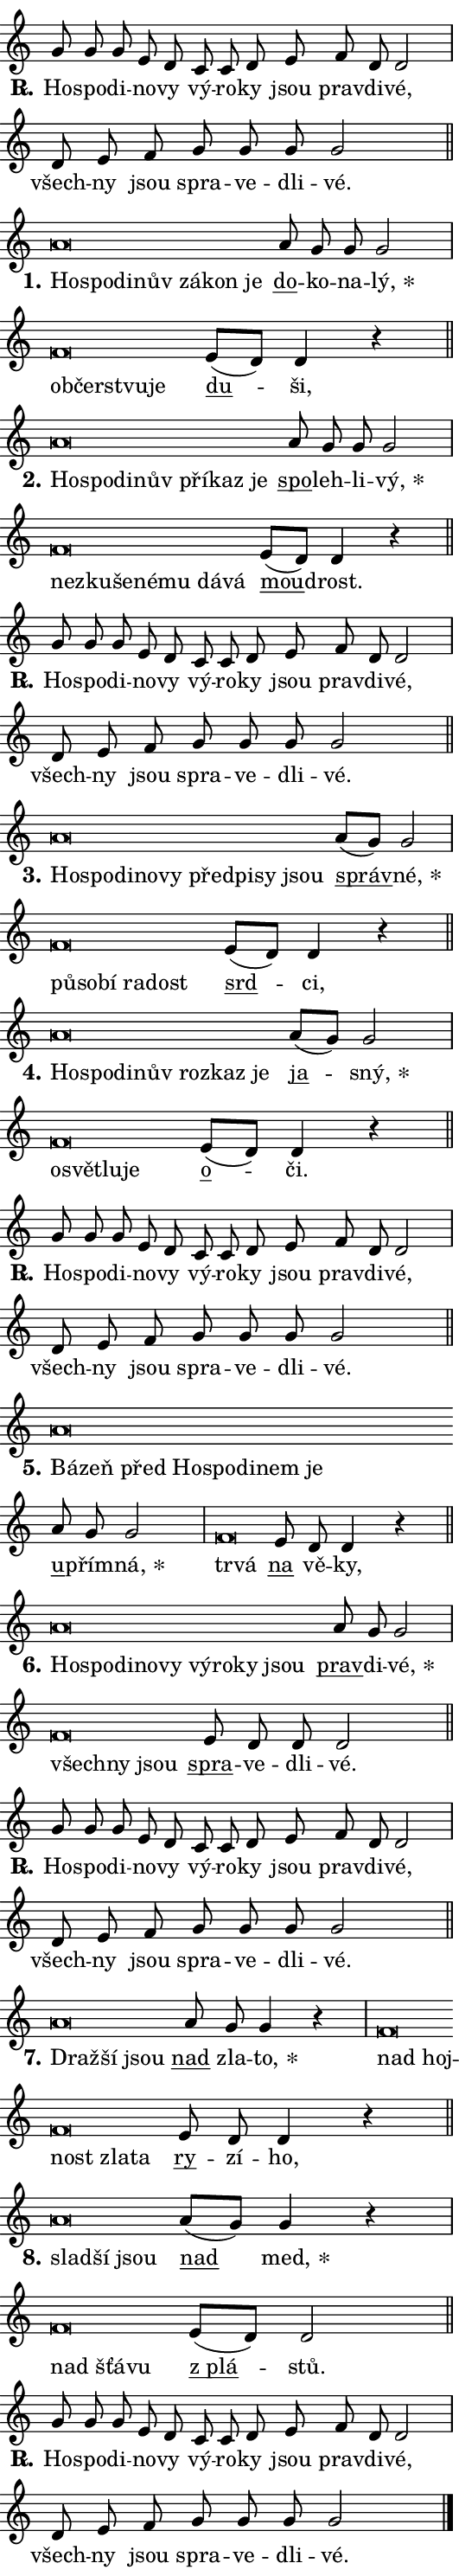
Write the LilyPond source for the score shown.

\version "2.24.0"
\header { tagline = "" }
\paper {
  indent = 0\cm
  top-margin = 0\cm
  right-margin = 0.13\cm % to fit lyric hyphens
  bottom-margin = 0\cm
  left-margin = 0\cm
  paper-width = 9\cm
  page-breaking = #ly:one-page-breaking
  system-system-spacing.basic-distance = #11
  score-system-spacing.basic-distance = #11
  ragged-last = ##f
}


%% Author: Thomas Morley
%% https://lists.gnu.org/archive/html/lilypond-user/2020-05/msg00002.html
#(define (line-position grob)
"Returns position of @var[grob} in current system:
   @code{'start}, if at first time-step
   @code{'end}, if at last time-step
   @code{'middle} otherwise
"
  (let* ((col (ly:item-get-column grob))
         (ln (ly:grob-object col 'left-neighbor))
         (rn (ly:grob-object col 'right-neighbor))
         (col-to-check-left (if (ly:grob? ln) ln col))
         (col-to-check-right (if (ly:grob? rn) rn col))
         (break-dir-left
           (and
             (ly:grob-property col-to-check-left 'non-musical #f)
             (ly:item-break-dir col-to-check-left)))
         (break-dir-right
           (and
             (ly:grob-property col-to-check-right 'non-musical #f)
             (ly:item-break-dir col-to-check-right))))
        (cond ((eqv? 1 break-dir-left) 'start)
              ((eqv? -1 break-dir-right) 'end)
              (else 'middle))))

#(define (tranparent-at-line-position vctor)
  (lambda (grob)
  "Relying on @code{line-position} select the relevant enry from @var{vctor}.
Used to determine transparency,"
    (case (line-position grob)
      ((end) (not (vector-ref vctor 0)))
      ((middle) (not (vector-ref vctor 1)))
      ((start) (not (vector-ref vctor 2))))))

noteHeadBreakVisibility =
#(define-music-function (break-visibility)(vector?)
"Makes @code{NoteHead}s transparent relying on @var{break-visibility}"
#{
  \override NoteHead.transparent =
    #(tranparent-at-line-position break-visibility)
#})

#(define delete-ledgers-for-transparent-note-heads
  (lambda (grob)
    "Reads whether a @code{NoteHead} is transparent.
If so this @code{NoteHead} is removed from @code{'note-heads} from
@var{grob}, which is supposed to be @code{LedgerLineSpanner}.
As a result ledgers are not printed for this @code{NoteHead}"
    (let* ((nhds-array (ly:grob-object grob 'note-heads))
           (nhds-list
             (if (ly:grob-array? nhds-array)
                 (ly:grob-array->list nhds-array)
                 '()))
           ;; Relies on the transparent-property being done before
           ;; Staff.LedgerLineSpanner.after-line-breaking is executed.
           ;; This is fragile ...
           (to-keep
             (remove
               (lambda (nhd)
                 (ly:grob-property nhd 'transparent #f))
               nhds-list)))
      ;; TODO find a better method to iterate over grob-arrays, similiar
      ;; to filter/remove etc for lists
      ;; For now rebuilt from scratch
      (set! (ly:grob-object grob 'note-heads)  '())
      (for-each
        (lambda (nhd)
          (ly:pointer-group-interface::add-grob grob 'note-heads nhd))
        to-keep))))

squashNotes = {
  \override NoteHead.X-extent = #'(-0.2 . 0.2)
  \override NoteHead.Y-extent = #'(-0.75 . 0)
  \override NoteHead.stencil =
    #(lambda (grob)
       (let ((pos (ly:grob-property grob 'staff-position)))
         (begin
           (if (< pos -7) (display "ERROR: Lower brevis then expected\n") (display ""))
           (if (<= pos -6) ly:text-interface::print ly:note-head::print))))
}
unSquashNotes = {
  \revert NoteHead.X-extent
  \revert NoteHead.Y-extent
  \revert NoteHead.stencil
}

hideNotes = \noteHeadBreakVisibility #begin-of-line-visible
unHideNotes = \noteHeadBreakVisibility #all-visible

% work-around for resetting accidentals
% https://lilypond.org/doc/v2.23/Documentation/notation/displaying-rhythms#unmetered-music
cadenzaMeasure = {
  \cadenzaOff
  \partial 1024 s1024
  \cadenzaOn
}

#(define-markup-command (accent layout props text) (markup?)
  "Underline accented syllable"
  (interpret-markup layout props
    #{\markup \override #'(offset . 4.3) \underline { #text }#}))

responsum = \markup \concat {
  "R" \hspace #-1.05 \path #0.1 #'((moveto 0 0.07) (lineto 0.9 0.8)) \hspace #0.05 "."
}

spaceSize = #0.6828661417322834 % exact space size for TeX Gyre Schola

\layout {
  \context {
    \Staff
    \remove "Time_signature_engraver"
    \override LedgerLineSpanner.after-line-breaking = #delete-ledgers-for-transparent-note-heads
  }
  \context {
    \Lyrics {
      \override LyricSpace.minimum-distance = \spaceSize
      \override LyricText.font-name = #"TeX Gyre Schola"
      \override LyricText.font-size = 1
      \override StanzaNumber.font-name = #"TeX Gyre Schola Bold"
      \override StanzaNumber.font-size = 1
    }
  }
  \context {
    \Score 
    \override NoteHead.text =
      #(lambda (grob) 
        (let ((pos (ly:grob-property grob 'staff-position)))
          #{\markup {
            \combine
              \halign #-0.55 \raise #(if (= pos -6) 0 0.5) \override #'(thickness . 2) \draw-line #'(3.2 . 0)
              \musicglyph "noteheads.sM1"
          }#}))
  }
}

% magnetic-lyrics.ily
%
%   written by
%     Jean Abou Samra <jean@abou-samra.fr>
%     Werner Lemberg <wl@gnu.org>
%
%   adapted by
%     Jiri Hon <jiri.hon@gmail.com>
%
% Version 2022-Apr-15

% https://www.mail-archive.com/lilypond-user@gnu.org/msg149350.html

#(define (Left_hyphen_pointer_engraver context)
   "Collect syllable-hyphen-syllable occurrences in lyrics and store
them in properties.  This engraver only looks to the left.  For
example, if the lyrics input is @code{foo -- bar}, it does the
following.

@itemize @bullet
@item
Set the @code{text} property of the @code{LyricHyphen} grob between
@q{foo} and @q{bar} to @code{foo}.

@item
Set the @code{left-hyphen} property of the @code{LyricText} grob with
text @q{foo} to the @code{LyricHyphen} grob between @q{foo} and
@q{bar}.
@end itemize

Use this auxiliary engraver in combination with the
@code{lyric-@/text::@/apply-@/magnetic-@/offset!} hook."
   (let ((hyphen #f)
         (text #f))
     (make-engraver
      (acknowledgers
       ((lyric-syllable-interface engraver grob source-engraver)
        (set! text grob)))
      (end-acknowledgers
       ((lyric-hyphen-interface engraver grob source-engraver)
        ;(when (not (grob::has-interface grob 'lyric-space-interface))
          (set! hyphen grob)));)
      ((stop-translation-timestep engraver)
       (when (and text hyphen)
         (ly:grob-set-object! text 'left-hyphen hyphen))
       (set! text #f)
       (set! hyphen #f)))))

#(define (lyric-text::apply-magnetic-offset! grob)
   "If the space between two syllables is less than the value in
property @code{LyricText@/.details@/.squash-threshold}, move the right
syllable to the left so that it gets concatenated with the left
syllable.

Use this function as a hook for
@code{LyricText@/.after-@/line-@/breaking} if the
@code{Left_@/hyphen_@/pointer_@/engraver} is active."
   (let ((hyphen (ly:grob-object grob 'left-hyphen #f)))
     (when hyphen
       (let ((left-text (ly:spanner-bound hyphen LEFT)))
         (when (grob::has-interface left-text 'lyric-syllable-interface)
           (let* ((common (ly:grob-common-refpoint grob left-text X))
                  (this-x-ext (ly:grob-extent grob common X))
                  (left-x-ext
                   (begin
                     ;; Trigger magnetism for left-text.
                     (ly:grob-property left-text 'after-line-breaking)
                     (ly:grob-extent left-text common X)))
                  ;; `delta` is the gap width between two syllables.
                  (delta (- (interval-start this-x-ext)
                            (interval-end left-x-ext)))
                  (details (ly:grob-property grob 'details))
                  (threshold (assoc-get 'squash-threshold details 0.2)))
             (when (< delta threshold)
               (let* (;; We have to manipulate the input text so that
                      ;; ligatures crossing syllable boundaries are not
                      ;; disabled.  For languages based on the Latin
                      ;; script this is essentially a beautification.
                      ;; However, for non-Western scripts it can be a
                      ;; necessity.
                      (lt (ly:grob-property left-text 'text))
                      (rt (ly:grob-property grob 'text))
                      (is-space (grob::has-interface hyphen 'lyric-space-interface))
                      (space (if is-space " " ""))
                      (extra-delta (if is-space spaceSize 0))
                      ;; Append new syllable.
                      (ltrt-space (if (and (string? lt) (string? rt))
                                (string-append lt space rt)
                                (make-concat-markup (list lt space rt))))
                      ;; Right-align `ltrt` to the right side.
                      (ltrt-space-markup (grob-interpret-markup
                               grob
                               (make-translate-markup
                                (cons (interval-length this-x-ext) 0)
                                (make-right-align-markup ltrt-space)))))
                 (begin
                   ;; Don't print `left-text`.
                   (ly:grob-set-property! left-text 'stencil #f)
                   ;; Set text and stencil (which holds all collected
                   ;; syllables so far) and shift it to the left.
                   (ly:grob-set-property! grob 'text ltrt-space)
                   (ly:grob-set-property! grob 'stencil ltrt-space-markup)
                   (ly:grob-translate-axis! grob (- (- delta extra-delta)) X))))))))))


#(define (lyric-hyphen::displace-bounds-first grob)
   ;; Make very sure this callback isn't triggered too early.
   (let ((left (ly:spanner-bound grob LEFT))
         (right (ly:spanner-bound grob RIGHT)))
     (ly:grob-property left 'after-line-breaking)
     (ly:grob-property right 'after-line-breaking)
     (ly:lyric-hyphen::print grob)))

squashThreshold = #0.4

\layout {
  \context {
    \Lyrics
    \consists #Left_hyphen_pointer_engraver
    \override LyricText.after-line-breaking =
      #lyric-text::apply-magnetic-offset!
    \override LyricHyphen.stencil = #lyric-hyphen::displace-bounds-first
    \override LyricText.details.squash-threshold = \squashThreshold
    \override LyricHyphen.minimum-distance = 0
    \override LyricHyphen.minimum-length = \squashThreshold
  }
}

squashText = \override LyricText.details.squash-threshold = 9999
unSquashText = \override LyricText.details.squash-threshold = \squashThreshold

leftText = \override LyricText.self-alignment-X = #LEFT
unLeftText = \revert LyricText.self-alignment-X

starOffset = #(lambda (grob) 
                (let ((x_offset (ly:self-alignment-interface::aligned-on-x-parent grob)))
                  (if (= x_offset 0) 0 (+ x_offset 1.2))))

star = #(define-music-function (syllable)(string?)
"Append star separator at the end of a syllable"
#{
  \once \override LyricText.X-offset = #starOffset
  \lyricmode { \markup {
    #syllable
    \override #'((font-name . "TeX Gyre Schola Bold")) \hspace #0.2 \lower #0.65 \larger "*"
  } }
#})

starAccent = #(define-music-function (syllable)(string?)
"Append star separator at the end of a syllable and make accent"
#{
  \once \override LyricText.X-offset = #starOffset
  \lyricmode { \markup {
    \accent #syllable
    \override #'((font-name . "TeX Gyre Schola Bold")) \hspace #0.2 \lower #0.65 \larger "*"
  } }
#})

breath = #(define-music-function (syllable)(string?)
"Append breathing indicator at the end of a syllable"
#{
  \lyricmode { \markup { #syllable "+" } }
#})

optionalBreath = #(define-music-function (syllable)(string?)
"Append optional breathing indicator at the end of a syllable"
#{
  \lyricmode { \markup { #syllable "(+)" } }
#})


\score {
    <<
        \new Voice = "melody" { \cadenzaOn \key c \major \relative { g'8 g g e d \bar "" c c d e \bar "" f d d2 \cadenzaMeasure \bar "|" d8 e f \bar "" g g g g2 \cadenzaMeasure \bar "||" \break } }
        \new Lyrics \lyricsto "melody" { \lyricmode { \set stanza = \responsum
Ho -- spo -- di -- no -- vy vý -- ro -- ky jsou prav -- di -- vé, všech -- ny jsou spra -- ve -- dli -- vé. } }
    >>
    \layout {}
}

\score {
    <<
        \new Voice = "melody" { \cadenzaOn \key c \major \relative { \squashNotes a'\breve*1/16 \hideNotes \breve*1/16 \bar "" \breve*1/16 \bar "" \breve*1/16 \bar "" \breve*1/16 \bar "" \breve*1/16 \breve*1/16 \bar "" \unHideNotes \unSquashNotes \bar "" a8 g g g2 \cadenzaMeasure \bar "|" \squashNotes f\breve*1/16 \hideNotes \breve*1/16 \bar "" \breve*1/16 \breve*1/16 \bar "" \unHideNotes \unSquashNotes \bar "" e8[( d)] d4 r \cadenzaMeasure \bar "||" \break } }
        \new Lyrics \lyricsto "melody" { \lyricmode { \set stanza = "1."
\leftText Ho -- \squashText spo -- di -- nův zá -- kon je \unLeftText \unSquashText \markup \accent do -- ko -- na -- \star lý, \leftText ob -- \squashText čerst -- vu -- je \unLeftText \unSquashText \markup \accent du -- ši, } }
    >>
    \layout {}
}

\score {
    <<
        \new Voice = "melody" { \cadenzaOn \key c \major \relative { \squashNotes a'\breve*1/16 \hideNotes \breve*1/16 \bar "" \breve*1/16 \bar "" \breve*1/16 \bar "" \breve*1/16 \bar "" \breve*1/16 \breve*1/16 \bar "" \unHideNotes \unSquashNotes \bar "" a8 g g g2 \cadenzaMeasure \bar "|" \squashNotes f\breve*1/16 \hideNotes \breve*1/16 \bar "" \breve*1/16 \bar "" \breve*1/16 \bar "" \breve*1/16 \bar "" \breve*1/16 \breve*1/16 \bar "" \unHideNotes \unSquashNotes \bar "" e8[( d)] d4 r \cadenzaMeasure \bar "||" \break } }
        \new Lyrics \lyricsto "melody" { \lyricmode { \set stanza = "2."
\leftText Ho -- \squashText spo -- di -- nův pří -- kaz je \unLeftText \unSquashText \markup \accent spo -- leh -- li -- \star vý, \leftText ne -- \squashText zku -- še -- né -- mu dá -- vá \unLeftText \unSquashText \markup \accent mou -- drost. } }
    >>
    \layout {}
}

\score {
    <<
        \new Voice = "melody" { \cadenzaOn \key c \major \relative { g'8 g g e d \bar "" c c d e \bar "" f d d2 \cadenzaMeasure \bar "|" d8 e f \bar "" g g g g2 \cadenzaMeasure \bar "||" \break } }
        \new Lyrics \lyricsto "melody" { \lyricmode { \set stanza = \responsum
Ho -- spo -- di -- no -- vy vý -- ro -- ky jsou prav -- di -- vé, všech -- ny jsou spra -- ve -- dli -- vé. } }
    >>
    \layout {}
}

\score {
    <<
        \new Voice = "melody" { \cadenzaOn \key c \major \relative { \squashNotes a'\breve*1/16 \hideNotes \breve*1/16 \bar "" \breve*1/16 \bar "" \breve*1/16 \bar "" \breve*1/16 \bar "" \breve*1/16 \bar "" \breve*1/16 \bar "" \breve*1/16 \breve*1/16 \bar "" \unHideNotes \unSquashNotes \bar "" a8[( g)] g2 \cadenzaMeasure \bar "|" \squashNotes f\breve*1/16 \hideNotes \breve*1/16 \bar "" \breve*1/16 \bar "" \breve*1/16 \breve*1/16 \bar "" \unHideNotes \unSquashNotes \bar "" e8[( d)] d4 r \cadenzaMeasure \bar "||" \break } }
        \new Lyrics \lyricsto "melody" { \lyricmode { \set stanza = "3."
\leftText Ho -- \squashText spo -- di -- no -- vy před -- pi -- sy jsou \unLeftText \unSquashText \markup \accent správ -- \star né, \leftText pů -- \squashText so -- bí ra -- dost \unLeftText \unSquashText \markup \accent srd -- ci, } }
    >>
    \layout {}
}

\score {
    <<
        \new Voice = "melody" { \cadenzaOn \key c \major \relative { \squashNotes a'\breve*1/16 \hideNotes \breve*1/16 \bar "" \breve*1/16 \bar "" \breve*1/16 \bar "" \breve*1/16 \bar "" \breve*1/16 \breve*1/16 \bar "" \unHideNotes \unSquashNotes \bar "" a8[( g)] g2 \cadenzaMeasure \bar "|" \squashNotes f\breve*1/16 \hideNotes \breve*1/16 \bar "" \breve*1/16 \breve*1/16 \bar "" \unHideNotes \unSquashNotes \bar "" e8[( d)] d4 r \cadenzaMeasure \bar "||" \break } }
        \new Lyrics \lyricsto "melody" { \lyricmode { \set stanza = "4."
\leftText Ho -- \squashText spo -- di -- nův roz -- kaz je \unLeftText \unSquashText \markup \accent ja -- \star sný, \leftText o -- \squashText svět -- lu -- je \unLeftText \unSquashText \markup \accent o -- či. } }
    >>
    \layout {}
}

\score {
    <<
        \new Voice = "melody" { \cadenzaOn \key c \major \relative { g'8 g g e d \bar "" c c d e \bar "" f d d2 \cadenzaMeasure \bar "|" d8 e f \bar "" g g g g2 \cadenzaMeasure \bar "||" \break } }
        \new Lyrics \lyricsto "melody" { \lyricmode { \set stanza = \responsum
Ho -- spo -- di -- no -- vy vý -- ro -- ky jsou prav -- di -- vé, všech -- ny jsou spra -- ve -- dli -- vé. } }
    >>
    \layout {}
}

\score {
    <<
        \new Voice = "melody" { \cadenzaOn \key c \major \relative { \squashNotes a'\breve*1/16 \hideNotes \breve*1/16 \bar "" \breve*1/16 \bar "" \breve*1/16 \bar "" \breve*1/16 \bar "" \breve*1/16 \bar "" \breve*1/16 \breve*1/16 \bar "" \unHideNotes \unSquashNotes \bar "" a8 g g2 \cadenzaMeasure \bar "|" \squashNotes f\breve*1/16 \hideNotes \breve*1/16 \bar "" \unHideNotes \unSquashNotes \bar "" e8 d d4 r \cadenzaMeasure \bar "||" \break } }
        \new Lyrics \lyricsto "melody" { \lyricmode { \set stanza = "5."
\leftText Bá -- \squashText zeň před Ho -- spo -- di -- nem je \unLeftText \unSquashText \markup \accent u -- přím -- \star ná, \leftText tr -- \squashText vá \unLeftText \unSquashText \markup \accent na vě -- ky, } }
    >>
    \layout {}
}

\score {
    <<
        \new Voice = "melody" { \cadenzaOn \key c \major \relative { \squashNotes a'\breve*1/16 \hideNotes \breve*1/16 \bar "" \breve*1/16 \bar "" \breve*1/16 \bar "" \breve*1/16 \bar "" \breve*1/16 \bar "" \breve*1/16 \bar "" \breve*1/16 \breve*1/16 \bar "" \unHideNotes \unSquashNotes \bar "" a8 g g2 \cadenzaMeasure \bar "|" \squashNotes f\breve*1/16 \hideNotes \breve*1/16 \breve*1/16 \bar "" \unHideNotes \unSquashNotes \bar "" e8 d d d2 \cadenzaMeasure \bar "||" \break } }
        \new Lyrics \lyricsto "melody" { \lyricmode { \set stanza = "6."
\leftText Ho -- \squashText spo -- di -- no -- vy vý -- ro -- ky jsou \unLeftText \unSquashText \markup \accent prav -- di -- \star vé, \leftText všech -- \squashText ny jsou \unLeftText \unSquashText \markup \accent spra -- ve -- dli -- vé. } }
    >>
    \layout {}
}

\score {
    <<
        \new Voice = "melody" { \cadenzaOn \key c \major \relative { g'8 g g e d \bar "" c c d e \bar "" f d d2 \cadenzaMeasure \bar "|" d8 e f \bar "" g g g g2 \cadenzaMeasure \bar "||" \break } }
        \new Lyrics \lyricsto "melody" { \lyricmode { \set stanza = \responsum
Ho -- spo -- di -- no -- vy vý -- ro -- ky jsou prav -- di -- vé, všech -- ny jsou spra -- ve -- dli -- vé. } }
    >>
    \layout {}
}

\score {
    <<
        \new Voice = "melody" { \cadenzaOn \key c \major \relative { \squashNotes a'\breve*1/16 \hideNotes \breve*1/16 \breve*1/16 \bar "" \unHideNotes \unSquashNotes \bar "" a8 g g4 r \cadenzaMeasure \bar "|" \squashNotes f\breve*1/16 \hideNotes \breve*1/16 \bar "" \breve*1/16 \bar "" \breve*1/16 \breve*1/16 \bar "" \unHideNotes \unSquashNotes \bar "" e8 d d4 r \cadenzaMeasure \bar "||" \break } }
        \new Lyrics \lyricsto "melody" { \lyricmode { \set stanza = "7."
\leftText Draž -- \squashText ší jsou \unLeftText \unSquashText \markup \accent nad zla -- \star to, \leftText nad \squashText hoj -- nost zla -- ta \unLeftText \unSquashText \markup \accent ry -- zí -- ho, } }
    >>
    \layout {}
}

\score {
    <<
        \new Voice = "melody" { \cadenzaOn \key c \major \relative { \squashNotes a'\breve*1/16 \hideNotes \breve*1/16 \breve*1/16 \bar "" \unHideNotes \unSquashNotes \bar "" a8[( g)] g4 r \cadenzaMeasure \bar "|" \squashNotes f\breve*1/16 \hideNotes \breve*1/16 \breve*1/16 \bar "" \unHideNotes \unSquashNotes \bar "" e8[( d)] d2 \cadenzaMeasure \bar "||" \break } }
        \new Lyrics \lyricsto "melody" { \lyricmode { \set stanza = "8."
\leftText slad -- \squashText ší jsou \unLeftText \unSquashText \markup \accent nad \star med, \leftText nad \squashText šťá -- vu \unLeftText \unSquashText \markup \accent "z plá" -- stů. } }
    >>
    \layout {}
}

\score {
    <<
        \new Voice = "melody" { \cadenzaOn \key c \major \relative { g'8 g g e d \bar "" c c d e \bar "" f d d2 \cadenzaMeasure \bar "|" d8 e f \bar "" g g g g2 \cadenzaMeasure \bar "||" \break } \bar "|." }
        \new Lyrics \lyricsto "melody" { \lyricmode { \set stanza = \responsum
Ho -- spo -- di -- no -- vy vý -- ro -- ky jsou prav -- di -- vé, všech -- ny jsou spra -- ve -- dli -- vé. } }
    >>
    \layout {}
}
